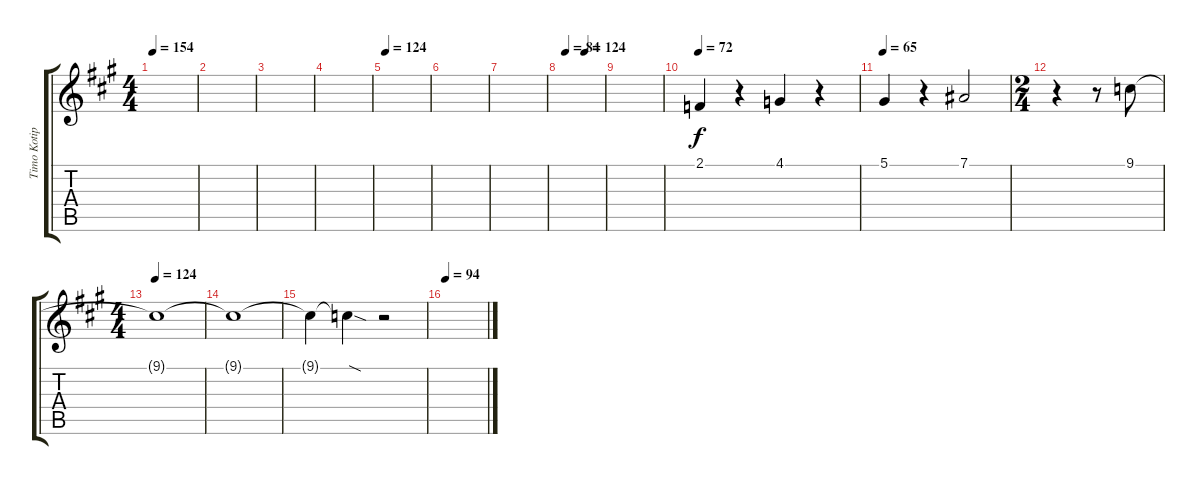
\track ("Timo Kotipelto" "Timo Kotip") {instrument choiraahs}
\staff {score tabs}
\tuning (Eb4 Bb3 Gb3 Db3 Ab2 Eb2) {hide}
\ts (4 4)
\tempo 154
\clef g2
\ks a
|
|
|
|
\tempo 124
|
|
|
\tempo (84 0.125)
\tempo (124 0.5625)
|
|
\tempo 72
2.1.4 r.4 4.1.4 r.4 |
\tempo 65
5.1.4 r.4 7.1.2 |
\ts (2 4)
r.4 r.8 9.1.8 |
\ts (4 4)
\tempo 124
9.1{t}.1 |
9.1{t}.1 |
9.1{t}.4 9.1{sod t}.4 r.2 |
\tempo 94
